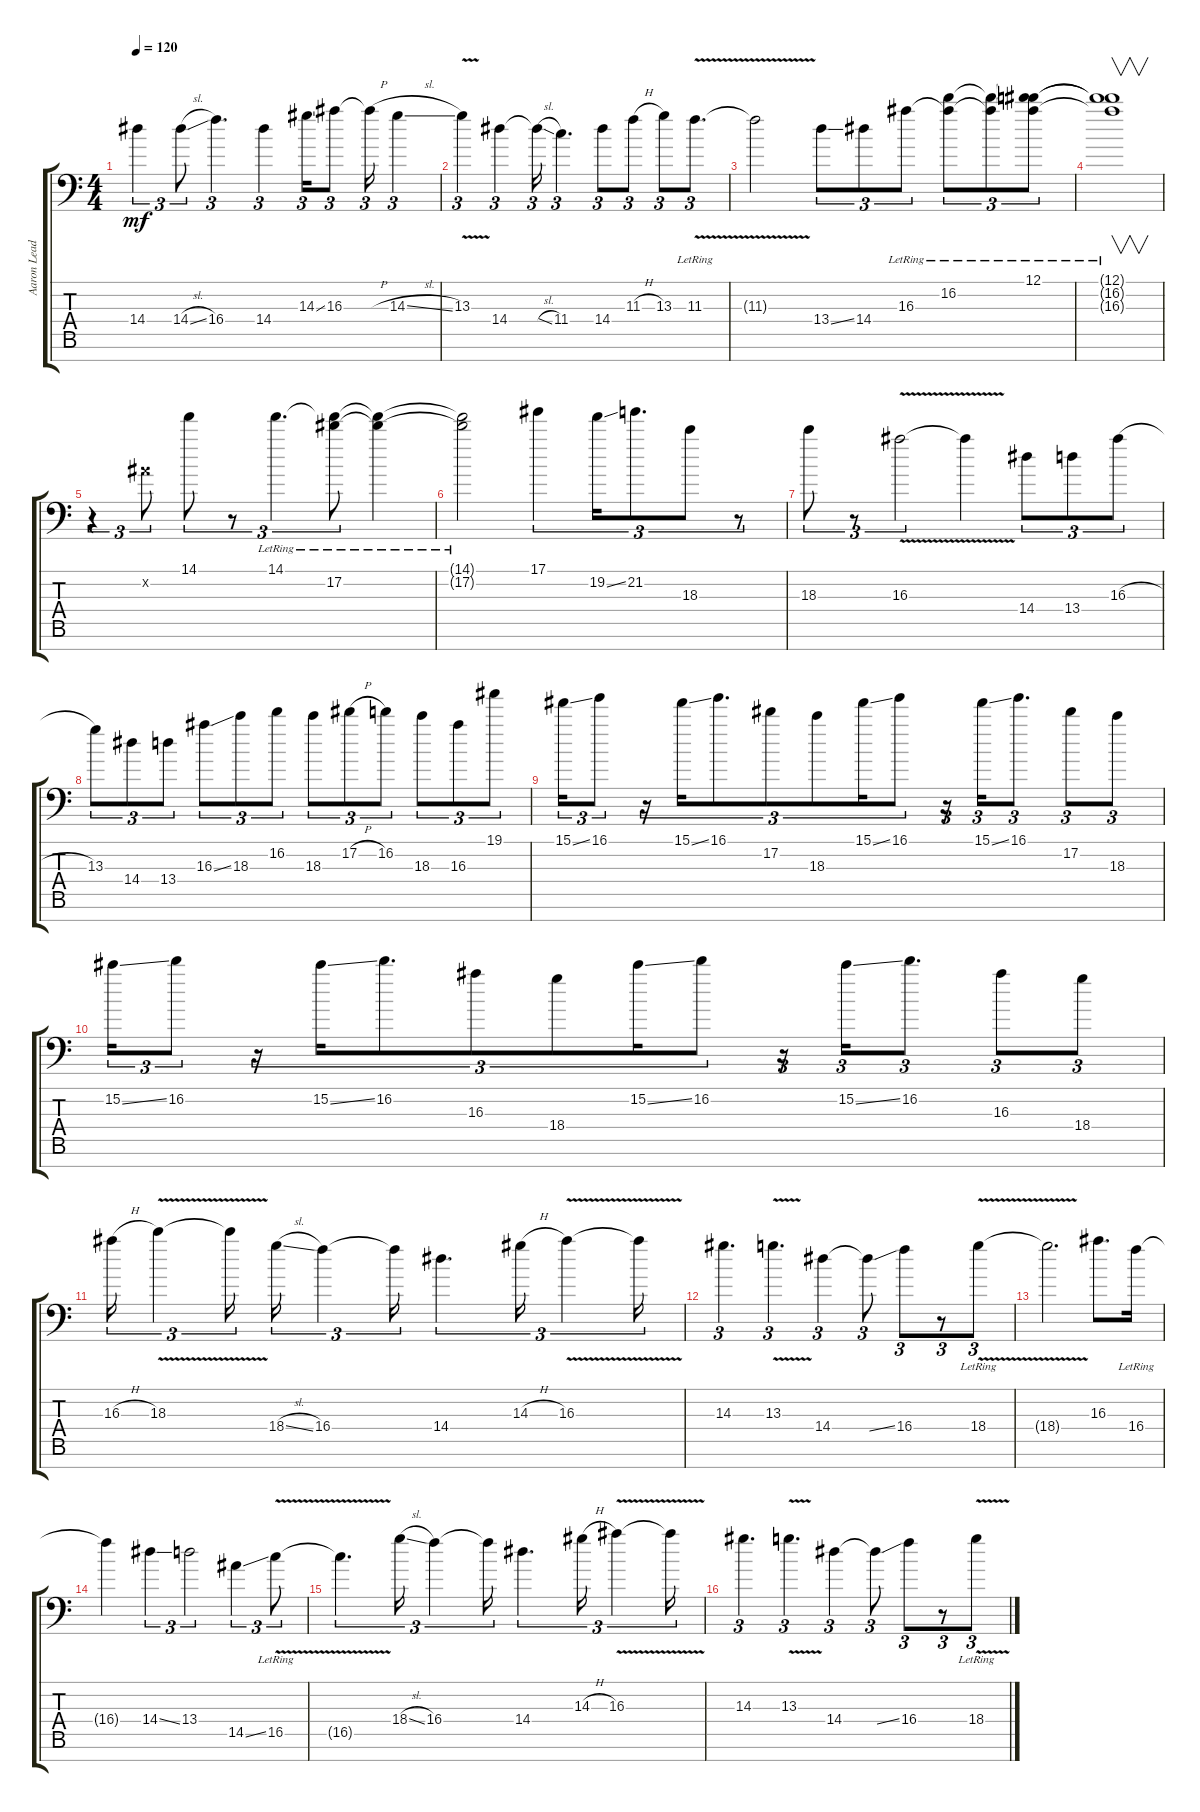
\track ("Aaron Lead" "Aaron Lead") {instrument distortionguitar}
\staff {score tabs}
\tuning (Eb4 Bb3 Gb3 Db3 Ab2 Eb2 Ab1) {hide}
\ts (4 4)
\tempo 120
\clef f4
\ks c
14.4.4{tu (3 2) dy mf} 14.4{sl}.8{tu (3 2)} 16.4.4{d tu (3 2)} 14.4.4{tu (3 2)} 14.3{ss}.16{tu (3 2)} 16.3.8{tu (3 2)} 16.3{h t}.16{tu (3 2)} 14.3{sl}.4{tu (3 2)} |
13.3{v}.4{tu (3 2)} 14.4.4{tu (3 2)} 14.4{sl t}.16{tu (3 2)} 11.4.4{d tu (3 2)} 14.4.8{tu (3 2)} 11.3{h}.8{tu (3 2)} 13.3.8{tu (3 2)} 11.3{v lr}.8{d tu (3 2)} |
11.3{v t}.2 13.4{ss}.8{tu (3 2)} 14.4.8{tu (3 2)} 16.3{lr}.8{tu (3 2)} (16.2{lr} 16.3{t}).8{tu (3 2)} (16.2{lr t} 16.3{t}).8{tu (3 2)} (12.1{lr} 16.2{t} 16.3{t}).8{tu (3 2)} |
(12.1{lr t} 16.2{t} 16.3{t}).1{v} |
r.4{tu (3 2)} 0.2{x}.8{tu (3 2)} 14.1.8{tu (3 2)} r.8{tu (3 2)} 14.1{lr}.4{d tu (3 2)} (14.1{t} 17.2{lr}).8{tu (3 2)} (14.1{lr t} 17.2{lr t}).4 |
(14.1{t} 17.2{lr t}).2 17.1.4{tu (3 2)} 19.2{ss}.16{tu (3 2)} 21.2.8{d tu (3 2)} 18.3.8{tu (3 2)} r.8{tu (3 2)} |
18.3.8{tu (3 2)} r.8{tu (3 2)} 16.3{v}.2{tu (3 2)} 16.3{t}.4 14.4.8{tu (3 2)} 13.4.8{tu (3 2)} 16.3{h}.8{tu (3 2)} |
13.3.8{tu (3 2)} 14.4.8{tu (3 2)} 13.4.8{tu (3 2)} 16.3{ss}.8{tu (3 2)} 18.3.8{tu (3 2)} 16.2.8{tu (3 2)} 18.3.8{tu (3 2)} 17.2{h}.8{tu (3 2)} 16.2.8{tu (3 2)} 18.3.8{tu (3 2)} 16.3.8{tu (3 2)} 19.1.8{tu (3 2)} |
15.1{ss}.16{tu (3 2)} 16.1.8{tu (3 2)} r.16{tu (3 2)} 15.1{ss}.16{tu (3 2)} 16.1.8{d tu (3 2)} 17.2.8{tu (3 2)} 18.3.8{tu (3 2)} 15.1{ss}.16{tu (3 2)} 16.1.8{tu (3 2)} r.16{tu (3 2)} 15.1{ss}.16{tu (3 2)} 16.1.8{d tu (3 2)} 17.2.8{tu (3 2)} 18.3.8{tu (3 2)} |
15.2{ss}.16{tu (3 2)} 16.2.8{tu (3 2)} r.16{tu (3 2)} 15.2{ss}.16{tu (3 2)} 16.2.8{d tu (3 2)} 16.3.8{tu (3 2)} 18.4.8{tu (3 2)} 15.2{ss}.16{tu (3 2)} 16.2.8{tu (3 2)} r.16{tu (3 2)} 15.2{ss}.16{tu (3 2)} 16.2.8{d tu (3 2)} 16.3.8{tu (3 2)} 18.4.8{tu (3 2)} |
16.3{h}.16{tu (3 2)} 18.3{v}.4{tu (3 2)} 18.3{v t}.16{tu (3 2)} 18.4{sl}.16{tu (3 2)} 16.4.4{tu (3 2)} 16.4{t}.16{tu (3 2)} 14.4.4{d tu (3 2)} 14.3{h}.16{tu (3 2)} 16.3{v}.4{tu (3 2)} 16.3{v t}.16{tu (3 2)} |
14.3.4{d tu (3 2)} 13.3{v}.4{d tu (3 2)} 14.4.4{tu (3 2)} 14.4{ss t}.8{tu (3 2)} 16.4.8{tu (3 2)} r.8{tu (3 2)} 18.4{v lr}.8{tu (3 2)} |
18.4{v t}.2{d} 16.3.8{d} 16.4{lr}.16 |
16.4{t}.4 14.4{ss}.4{tu (3 2)} 13.4.2{tu (3 2)} 14.5{ss}.4{tu (3 2)} 16.5{v lr}.8{tu (3 2)} |
16.5{v t}.4{d tu (3 2)} 18.4{sl}.16{tu (3 2)} 16.4.4{tu (3 2)} 16.4{t}.16{tu (3 2)} 14.4.4{d tu (3 2)} 14.3{h}.16{tu (3 2)} 16.3{v}.4{tu (3 2)} 16.3{v t}.16{tu (3 2)} |
14.3.4{d tu (3 2)} 13.3{v}.4{d tu (3 2)} 14.4.4{tu (3 2)} 14.4{ss t}.8{tu (3 2)} 16.4.8{tu (3 2)} r.8{tu (3 2)} 18.4{v lr}.8{tu (3 2)}
